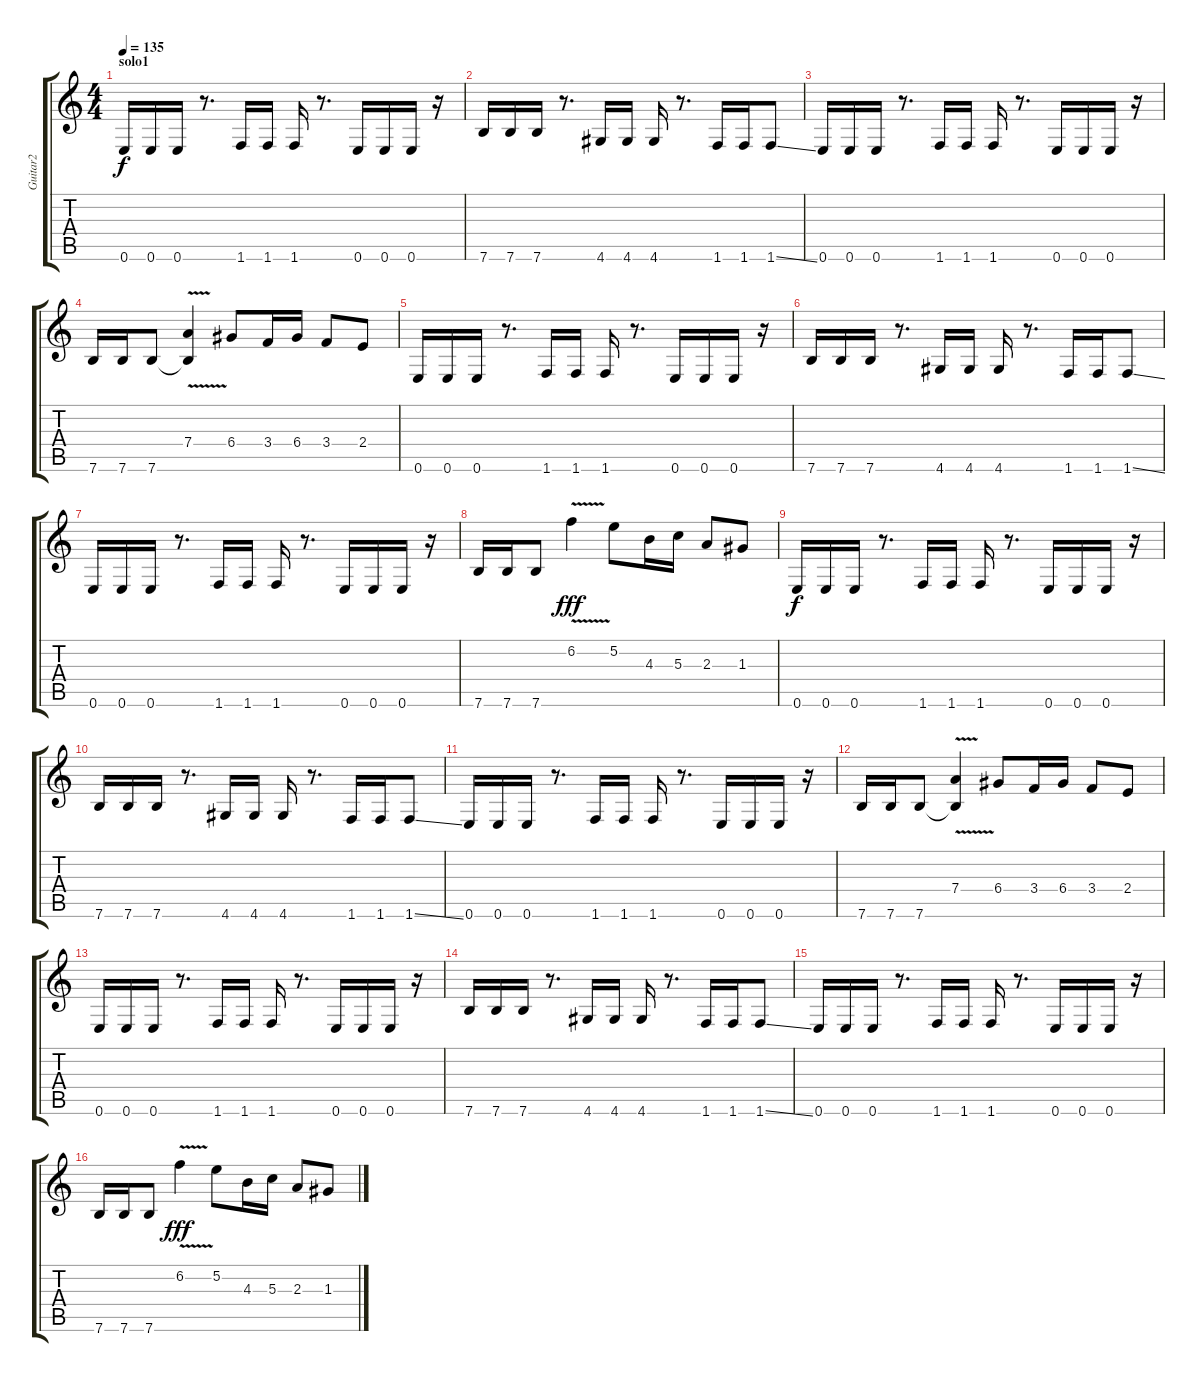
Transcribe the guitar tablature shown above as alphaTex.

\track ("Guitar2" "Guitar2") {instrument overdrivenguitar}
\staff {score tabs}
\tuning (E4 B3 G3 D3 A2 E2) {hide}
\ts (4 4)
\section ("" "solo1")
\tempo 135
\clef g2
\ks c
0.6.16{dy f} 0.6.16 0.6.16 r.8{d} 1.6.16 1.6.16 1.6.16 r.8{d} 0.6.16 0.6.16 0.6.16 r.16 |
7.6.16 7.6.16 7.6.16 r.8{d} 4.6.16 4.6.16 4.6.16 r.8{d} 1.6.16 1.6.16 1.6{ss}.8 |
0.6.16 0.6.16 0.6.16 r.8{d} 1.6.16 1.6.16 1.6.16 r.8{d} 0.6.16 0.6.16 0.6.16 r.16 |
7.6.16 7.6.16 7.6.8 (7.4{v} 7.6{t}).4 6.4.8 3.4.16 6.4.16 3.4.8 2.4.8 |
0.6.16 0.6.16 0.6.16 r.8{d} 1.6.16 1.6.16 1.6.16 r.8{d} 0.6.16 0.6.16 0.6.16 r.16 |
7.6.16 7.6.16 7.6.16 r.8{d} 4.6.16 4.6.16 4.6.16 r.8{d} 1.6.16 1.6.16 1.6{ss}.8 |
0.6.16 0.6.16 0.6.16 r.8{d} 1.6.16 1.6.16 1.6.16 r.8{d} 0.6.16 0.6.16 0.6.16 r.16 |
7.6.16 7.6.16 7.6.8 6.2{v}.4{dy fff} 5.2.8 4.3.16 5.3.16 2.3.8 1.3.8 |
0.6.16{dy f} 0.6.16 0.6.16 r.8{d} 1.6.16 1.6.16 1.6.16 r.8{d} 0.6.16 0.6.16 0.6.16 r.16 |
7.6.16 7.6.16 7.6.16 r.8{d} 4.6.16 4.6.16 4.6.16 r.8{d} 1.6.16 1.6.16 1.6{ss}.8 |
0.6.16 0.6.16 0.6.16 r.8{d} 1.6.16 1.6.16 1.6.16 r.8{d} 0.6.16 0.6.16 0.6.16 r.16 |
7.6.16 7.6.16 7.6.8 (7.4{v} 7.6{t}).4 6.4.8 3.4.16 6.4.16 3.4.8 2.4.8 |
0.6.16 0.6.16 0.6.16 r.8{d} 1.6.16 1.6.16 1.6.16 r.8{d} 0.6.16 0.6.16 0.6.16 r.16 |
7.6.16 7.6.16 7.6.16 r.8{d} 4.6.16 4.6.16 4.6.16 r.8{d} 1.6.16 1.6.16 1.6{ss}.8 |
0.6.16 0.6.16 0.6.16 r.8{d} 1.6.16 1.6.16 1.6.16 r.8{d} 0.6.16 0.6.16 0.6.16 r.16 |
7.6.16 7.6.16 7.6.8 6.2{v}.4{dy fff} 5.2.8 4.3.16 5.3.16 2.3.8 1.3.8
